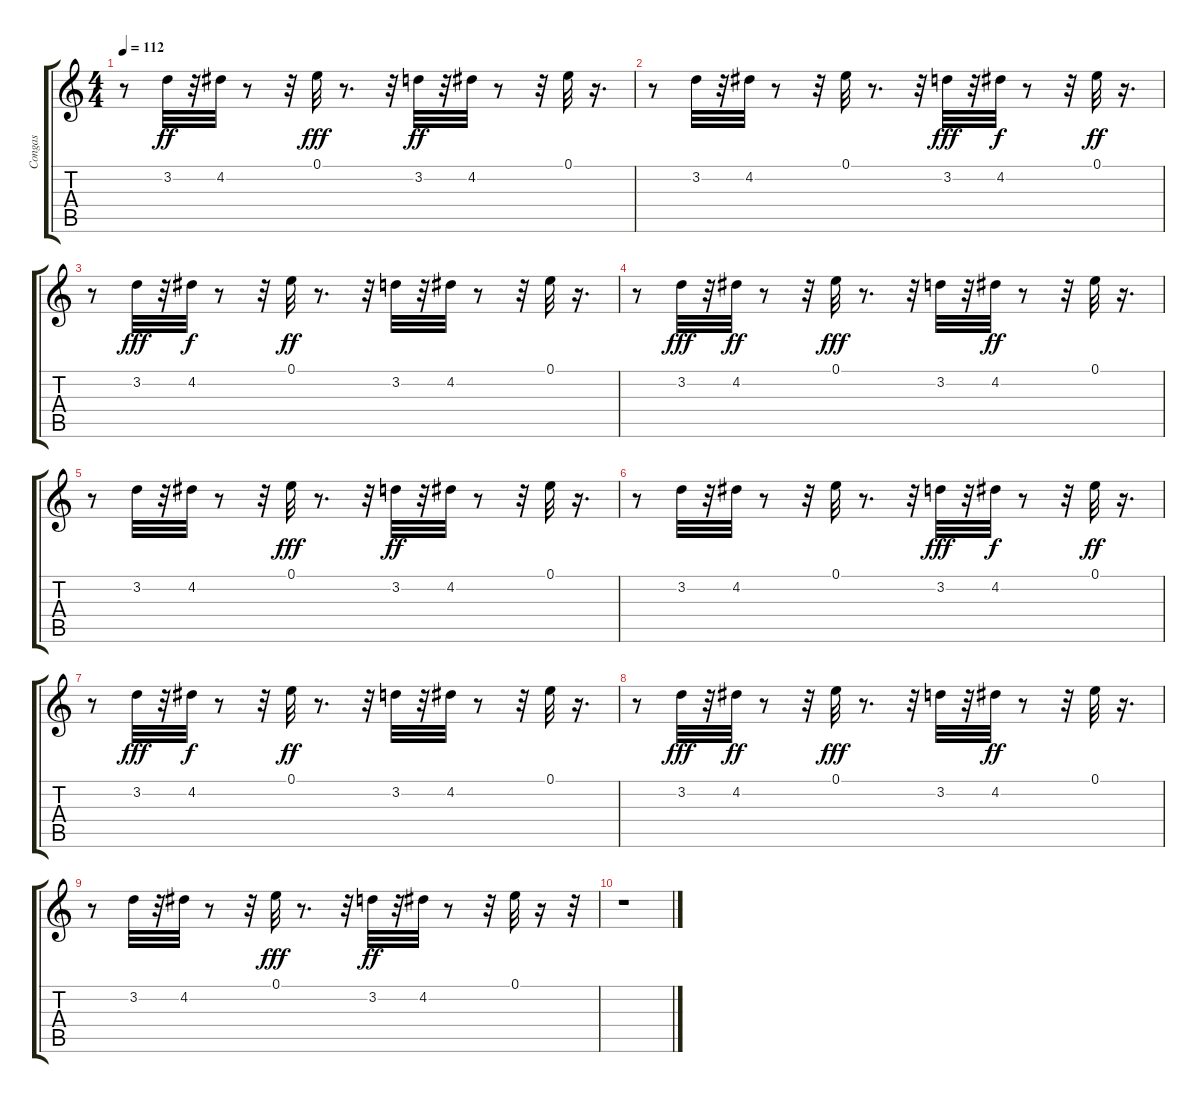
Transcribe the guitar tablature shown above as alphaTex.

\track ("Congas" "Congas") {instrument acousticguitarsteel}
\staff {score tabs}
\tuning (E4 B3 G3 D3 A2 E2) {hide}
\ts (4 4)
\tempo 112
\clef g2
\ks c
r.8{dy ff} 3.2.32 r.32 4.2.32 r.8 r.32 0.1.32{dy fff} r.8{d} r.32 3.2.32{dy ff} r.32 4.2.32 r.8 r.32 0.1.32 r.16{d} |
r.8 3.2.32 r.32 4.2.32 r.8 r.32 0.1.32 r.8{d} r.32 3.2.32{dy fff} r.32 4.2.32{dy f} r.8 r.32 0.1.32{dy ff} r.16{d} |
r.8 3.2.32{dy fff} r.32 4.2.32{dy f} r.8 r.32 0.1.32{dy ff} r.8{d} r.32 3.2.32 r.32 4.2.32 r.8 r.32 0.1.32 r.16{d} |
r.8 3.2.32{dy fff} r.32 4.2.32{dy ff} r.8 r.32 0.1.32{dy fff} r.8{d} r.32 3.2.32 r.32 4.2.32{dy ff} r.8 r.32 0.1.32 r.16{d} |
r.8 3.2.32 r.32 4.2.32 r.8 r.32 0.1.32{dy fff} r.8{d} r.32 3.2.32{dy ff} r.32 4.2.32 r.8 r.32 0.1.32 r.16{d} |
r.8 3.2.32 r.32 4.2.32 r.8 r.32 0.1.32 r.8{d} r.32 3.2.32{dy fff} r.32 4.2.32{dy f} r.8 r.32 0.1.32{dy ff} r.16{d} |
r.8 3.2.32{dy fff} r.32 4.2.32{dy f} r.8 r.32 0.1.32{dy ff} r.8{d} r.32 3.2.32 r.32 4.2.32 r.8 r.32 0.1.32 r.16{d} |
r.8 3.2.32{dy fff} r.32 4.2.32{dy ff} r.8 r.32 0.1.32{dy fff} r.8{d} r.32 3.2.32 r.32 4.2.32{dy ff} r.8 r.32 0.1.32 r.16{d} |
r.8 3.2.32 r.32 4.2.32 r.8 r.32 0.1.32{dy fff} r.8{d} r.32 3.2.32{dy ff} r.32 4.2.32 r.8 r.32 0.1.32 r.16 r.32 |
r.1
